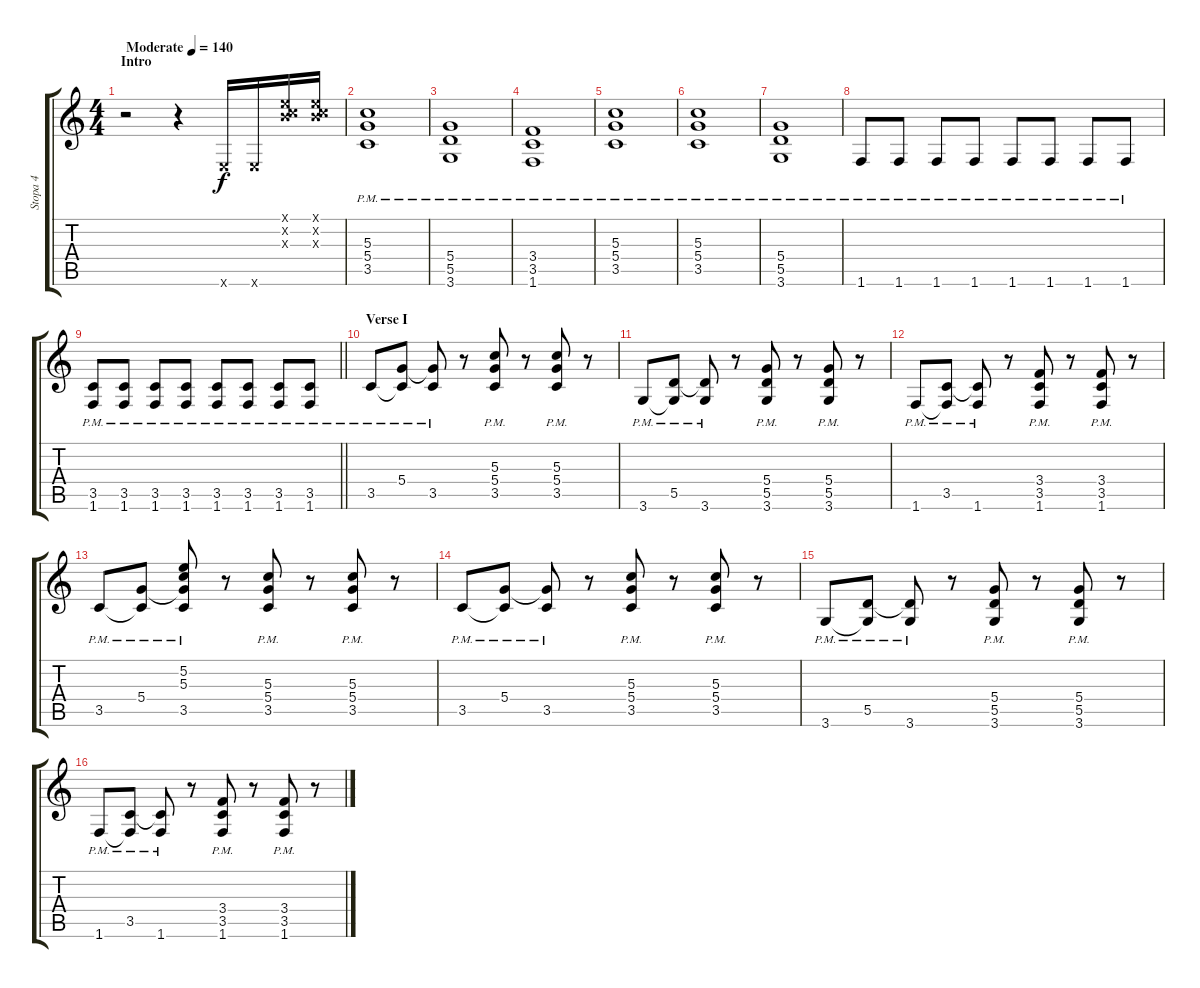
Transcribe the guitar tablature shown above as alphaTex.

\track ("Stopa 4" "Stopa 4") {instrument overdrivenguitar}
\staff {score tabs}
\tuning (E4 B3 G3 D3 A2 E2) {hide}
\ts (4 4)
\section ("" "Intro")
\tempo (140 "Moderate")
\clef g2
\ks c
r.2{dy f instrument overdrivenguitar} r.4 0.6{x}.16 0.6{x}.16 (0.1{x} 0.2{x} 5.3{x}).16 (0.1{x} 0.2{x} 5.3{x}).16 |
(5.3{pm} 5.4{pm} 3.5{pm}).1 |
(5.4{pm} 5.5{pm} 3.6{pm}).1 |
(3.4{pm} 3.5{pm} 1.6{pm}).1 |
(5.3{pm} 5.4{pm} 3.5{pm}).1 |
(5.3{pm} 5.4{pm} 3.5{pm}).1 |
(5.4{pm} 5.5{pm} 3.6{pm}).1 |
1.6{pm}.8{volume 0} 1.6{pm}.8{volume 13} 1.6{pm}.8 1.6{pm}.8 1.6{pm}.8 1.6{pm}.8 1.6{pm}.8 1.6{pm}.8 |
\barLineRight lightlight
(3.5{pm} 1.6{pm}).8 (3.5{pm} 1.6{pm}).8 (3.5{pm} 1.6{pm}).8 (3.5{pm} 1.6{pm}).8 (3.5{pm} 1.6{pm}).8 (3.5{pm} 1.6{pm}).8 (3.5{pm} 1.6{pm}).8 (3.5{pm} 1.6{pm}).8 |
\section ("" "Verse I")
3.5{pm}.8 (5.4{pm} 3.5{t}).8 (5.4{t} 3.5{pm}).8 r.8 (5.3{pm} 5.4{pm} 3.5{pm}).8 r.8 (5.3{pm} 5.4{pm} 3.5{pm}).8 r.8 |
3.6{pm}.8 (5.5{pm} 3.6{t}).8 (5.5{t} 3.6{pm}).8 r.8 (5.4{pm} 5.5{pm} 3.6{pm}).8 r.8 (5.4{pm} 5.5{pm} 3.6{pm}).8 r.8 |
1.6{pm}.8 (3.5{pm} 1.6{t}).8 (3.5{t} 1.6{pm}).8 r.8 (3.4{pm} 3.5{pm} 1.6{pm}).8 r.8 (3.4{pm} 3.5{pm} 1.6{pm}).8 r.8 |
3.5{pm}.8 (5.4{pm} 3.5{t}).8 (5.2{pm} 5.3{pm} 5.4{t} 3.5{pm}).8 r.8 (5.3{pm} 5.4{pm} 3.5{pm}).8 r.8 (5.3{pm} 5.4{pm} 3.5{pm}).8 r.8 |
3.5{pm}.8 (5.4{pm} 3.5{t}).8 (5.4{t} 3.5{pm}).8 r.8 (5.3{pm} 5.4{pm} 3.5{pm}).8 r.8 (5.3{pm} 5.4{pm} 3.5{pm}).8 r.8 |
3.6{pm}.8 (5.5{pm} 3.6{t}).8 (5.5{t} 3.6{pm}).8 r.8 (5.4{pm} 5.5{pm} 3.6{pm}).8 r.8 (5.4{pm} 5.5{pm} 3.6{pm}).8 r.8 |
1.6{pm}.8 (3.5{pm} 1.6{t}).8 (3.5{t} 1.6{pm}).8 r.8 (3.4{pm} 3.5{pm} 1.6{pm}).8 r.8 (3.4{pm} 3.5{pm} 1.6{pm}).8 r.8
